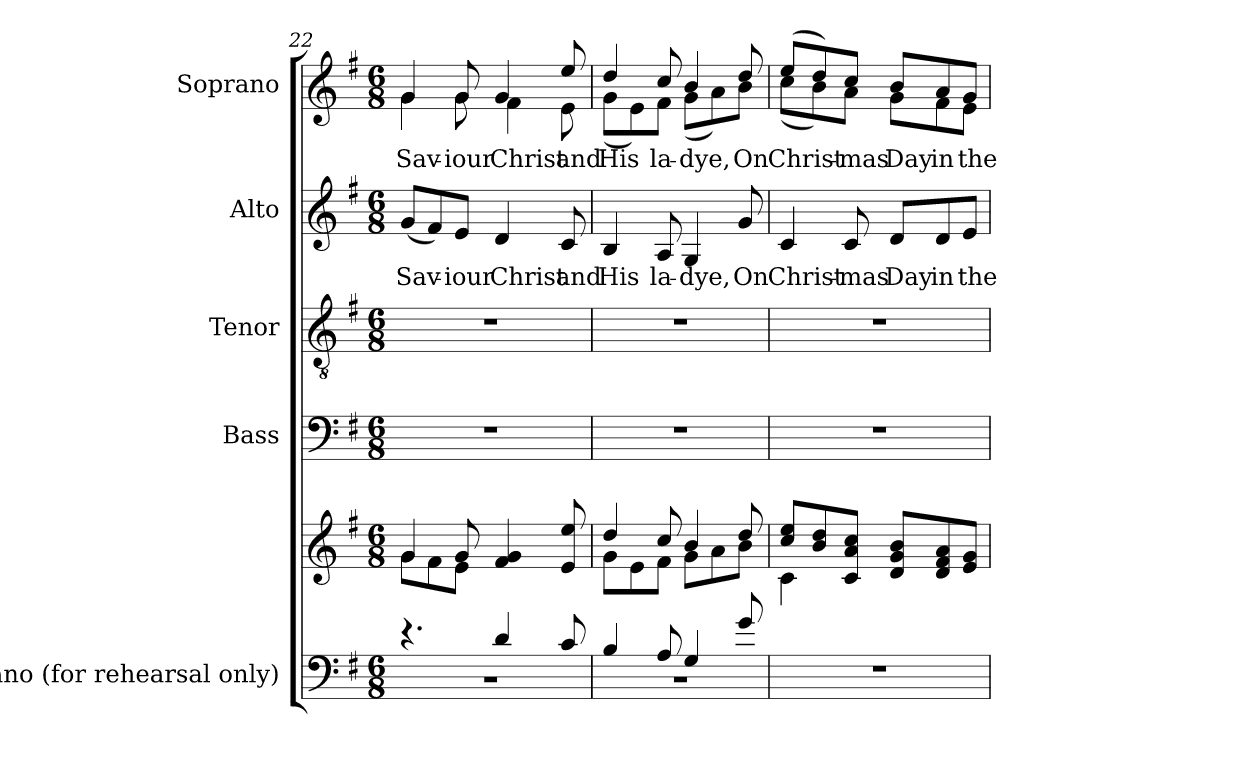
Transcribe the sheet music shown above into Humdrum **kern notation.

**kern	**kern	**kern	**kern	**kern	**text	**kern	**text
*part5	*part5	*part4	*part3	*part2	*part2	*part1	*part1
*staff6	*staff5	*staff4	*staff3	*staff2	*staff2	*staff1	*staff1
*I"Piano (for rehearsal only)	*	*I"Bass	*I"Tenor	*I"Alto	*	*I"Soprano	*
*I'Pno.	*	*I'B.	*I'T.	*I'A.	*	*I'S.	*
*clefF4	*clefG2	*clefF4	*clefGv2	*clefG2	*	*clefG2	*
*	*	*	*ITrd7c12	*	*	*	*
*k[f#]	*k[f#]	*k[f#]	*k[f#]	*k[f#]	*	*k[f#]	*
*G:	*G:	*G:	*G:	*G:	*	*G:	*
*M6/8	*M6/8	*M6/8	*M6/8	*M6/8	*	*M6/8	*
=22	=22	=22	=22	=22	=22	=22	=22
*^	*	*	*	*	*	*	*
!	!LO:N:vis=1	!	!LO:N:vis=1	!LO:N:vis=1	!	!	!	!
*	*	*^	*	*	*	*	*	*
!	!	!	!	!	!	!	!LO:LY:b:color=#000000	!	!
!	!	!	!	!	!	!	!	!	!LO:LY:b:color=#000000
*	*	*	*	*	*	*	*	*^	*
4.r	2.r	4gi/	8gi\L	2.r	2.r	(8gi/L	Sav-	4gi/	4gi\	Sav-
.	.	.	8f#i\	.	.	8f#i/)	.	.	.	.
!	!	!	!	!	!	!	!LO:LY:b:color=#000000	!	!	!
!	!	!	!	!	!	!	!	!	!	!LO:LY:b:color=#000000
.	.	8gi/	8ei\J	.	.	8ei/J	-iour	8gi/	8gi\	-iour
!	!	!	!	!	!	!	!LO:LY:b:color=#000000	!	!	!
!	!	!	!	!	!	!	!	!	!	!LO:LY:b:color=#000000
4di/	.	4f#i/ 4gi	4.ryy	.	.	4di/	Christ	4gi/	4f#i\	Christ
!	!	!	!	!	!	!	!LO:LY:b:color=#000000	!	!	!
!	!	!	!	!	!	!	!	!	!	!LO:LY:b:color=#000000
8ci/	.	8ei/ 8eei	.	.	.	8ci/	and	8eei/	8ei\	and
=23	=23	=23	=23	=23	=23	=23	=23	=23	=23	=23
!	!LO:N:vis=1	!	!	!LO:N:vis=1	!LO:N:vis=1	!	!	!	!	!
!	!	!	!	!	!	!	!LO:LY:b:color=#000000	!	!	!
!	!	!	!	!	!	!	!	!	!	!LO:LY:b:color=#000000
4Bi/	2.r	4ddi/	8gi\L	2.r	2.r	4Bi/	His	4ddi/	(8gi\L	His
.	.	.	8ei\	.	.	.	.	.	8ei\)	.
!	!	!	!	!	!	!	!LO:LY:b:color=#000000	!	!	!
!	!	!	!	!	!	!	!	!	!	!LO:LY:b:color=#000000
8Ai/	.	8cci/	8f#i\J	.	.	8Ai/	la-	8cci/	8f#i\J	la-
!	!	!	!	!	!	!	!LO:LY:b:color=#000000	!	!	!
!	!	!	!	!	!	!	!	!	!	!LO:LY:b:color=#000000
4Gi/	.	4bi/	8gi\L	.	.	4Gi/	-dye,	4bi/	(8gi\L	-dye,
.	.	.	8ai\	.	.	.	.	.	8ai\)	.
!	!	!	!	!	!	!	!LO:LY:b:color=#000000	!	!	!
!	!	!	!	!	!	!	!	!	!	!LO:LY:b:color=#000000
8gi/	.	8ddi/	8bi\J	.	.	8gi/	On	8ddi/	8bi\J	On
*v	*v	*	*	*	*	*	*	*	*	*
=24	=24	=24	=24	=24	=24	=24	=24	=24	=24
!LO:N:vis=1	!	!	!LO:N:vis=1	!LO:N:vis=1	!	!	!	!	!
!	!	!	!	!	!	!LO:LY:b:color=#000000	!	!	!
!	!	!	!	!	!	!	!	!	!LO:LY:b:color=#000000
2.r	8cci/ 8eeiL	4ci\	2.r	2.r	4ci/	Christ-	(8eei/L	(8cci\L	Christ-
.	8bi/ 8ddi	.	.	.	.	.	8ddi/)	8bi\)	.
!	!	!	!	!	!	!LO:LY:b:color=#000000	!	!	!
!	!	!	!	!	!	!	!	!	!LO:LY:b:color=#000000
.	8ci/ 8ai 8cciJ	2ryy	.	.	8ci/	-mas	8cci/J	8ai\J	-mas
!	!	!	!	!	!	!LO:LY:b:color=#000000	!	!	!
!	!	!	!	!	!	!	!	!	!LO:LY:b:color=#000000
.	8di/ 8gi 8biL	.	.	.	8di/L	Day	8bi/L	8gi\L	Day
!	!	!	!	!	!	!LO:LY:b:color=#000000	!	!	!
!	!	!	!	!	!	!	!	!	!LO:LY:b:color=#000000
.	8di/ 8f#i 8ai	.	.	.	8di/	in	8ai/	8f#i\	in
!	!	!	!	!	!	!LO:LY:b:color=#000000	!	!	!
!	!	!	!	!	!	!	!	!	!LO:LY:b:color=#000000
.	8ei/ 8giJ	.	.	.	8ei/J	the	8gi/J	8ei\J	the
*	*v	*v	*	*	*	*	*v	*v	*
=	=	=	=	=	=	=	=
*-	*-	*-	*-	*-	*-	*-	*-
